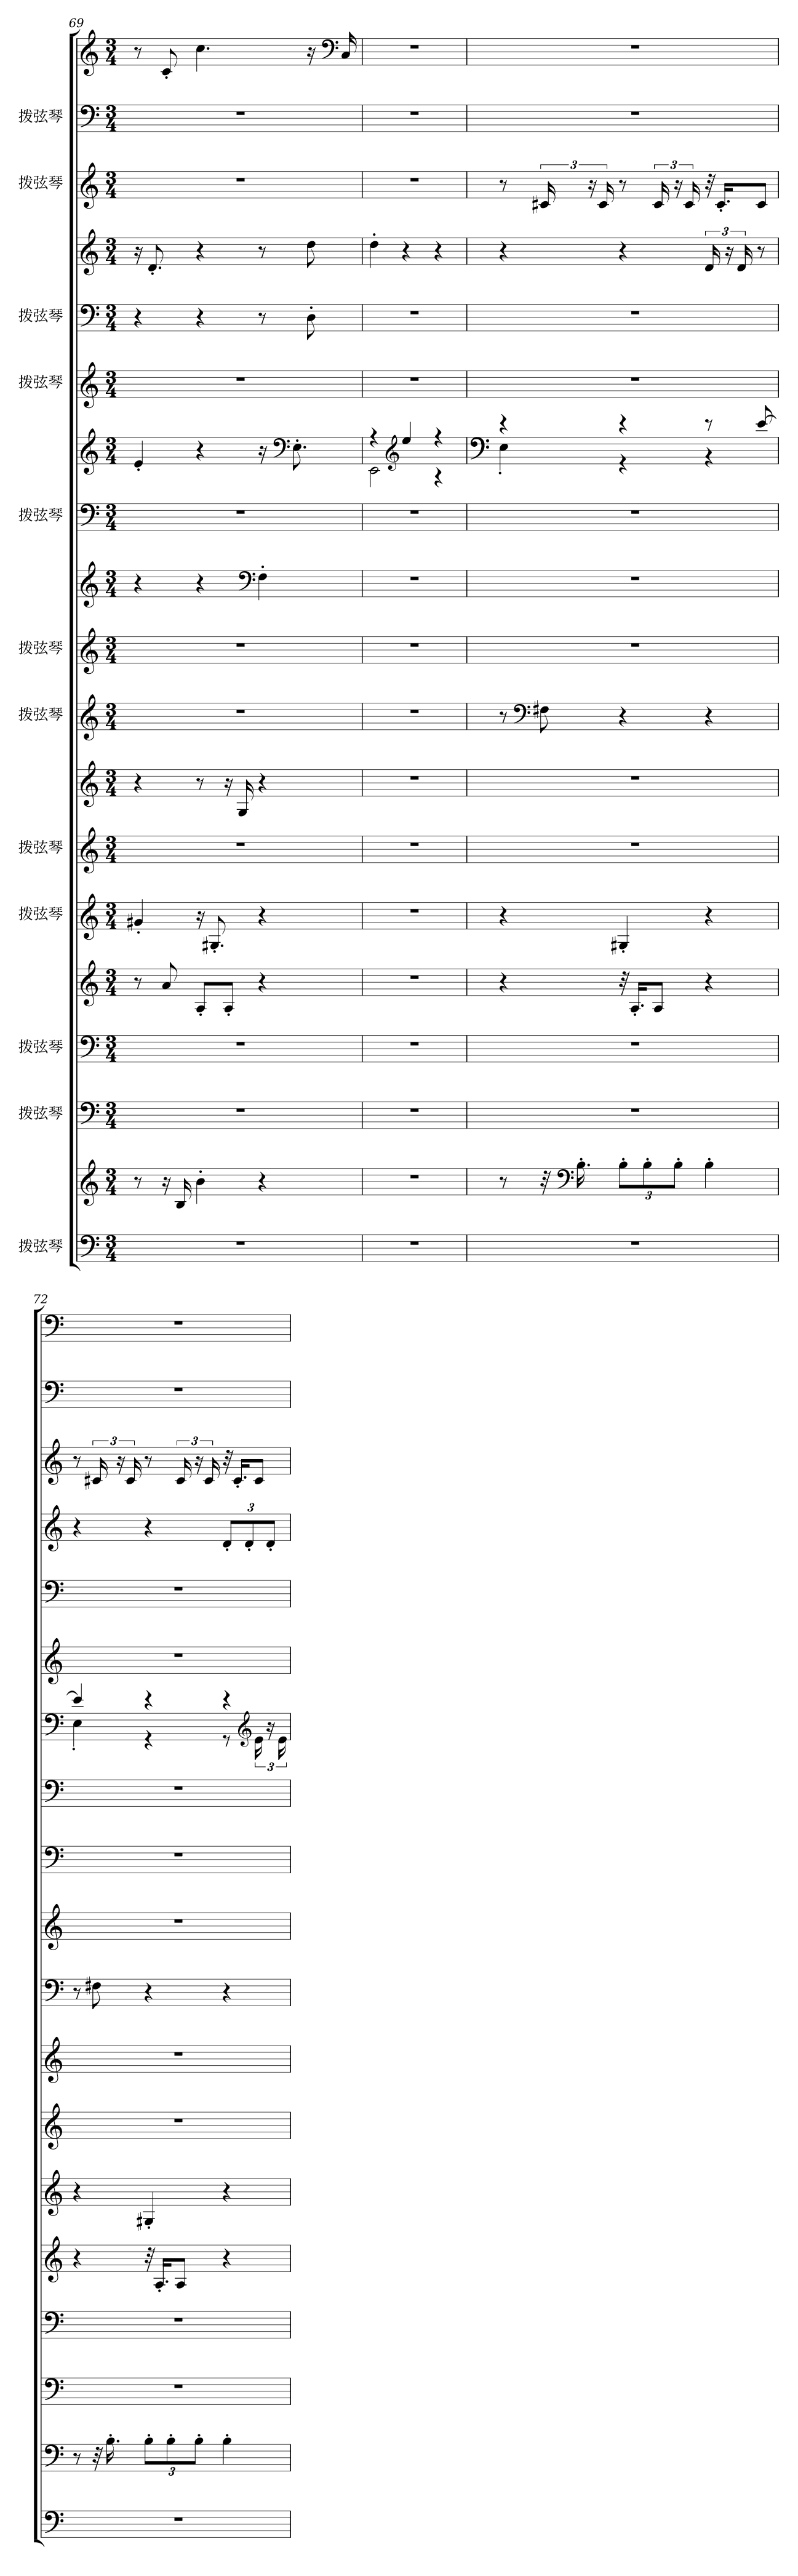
**kern	**kern	**kern	**kern	**kern	**kern	**kern	**kern	**kern	**kern	**kern	**kern	**kern	**kern	**kern	**kern	**kern	**kern	**kern
*part12	*part12	*part11	*part10	*part10	*part9	*part8	*part8	*part7	*part6	*part6	*part5	*part5	*part4	*part3	*part3	*part2	*part1	*part1
*staff19	*staff18	*staff17	*staff16	*staff15	*staff14	*staff13	*staff12	*staff11	*staff10	*staff9	*staff8	*staff7	*staff6	*staff5	*staff4	*staff3	*staff2	*staff1
*I"拨弦琴	*	*I"拨弦琴	*I"拨弦琴	*	*I"拨弦琴	*I"拨弦琴	*	*I"拨弦琴	*I"拨弦琴	*	*I"拨弦琴	*	*I"拨弦琴	*I"拨弦琴	*	*I"拨弦琴	*I"拨弦琴	*
*clefF4	*clefG2	*clefF4	*clefF4	*clefG2	*clefG2	*clefG2	*clefG2	*clefG2	*clefG2	*clefG2	*clefF4	*clefG2	*clefG2	*clefF4	*clefG2	*clefG2	*clefF4	*clefG2
*k[]	*k[]	*k[]	*k[]	*k[]	*k[]	*k[]	*k[]	*k[]	*k[]	*k[]	*k[]	*k[]	*k[]	*k[]	*k[]	*k[]	*k[]	*k[]
*M3/4	*M3/4	*M3/4	*M3/4	*M3/4	*M3/4	*M3/4	*M3/4	*M3/4	*M3/4	*M3/4	*M3/4	*M3/4	*M3/4	*M3/4	*M3/4	*M3/4	*M3/4	*M3/4
=69	=69	=69	=69	=69	=69	=69	=69	=69	=69	=69	=69	=69	=69	=69	=69	=69	=69	=69
2.r	8r	2.r	2.r	8r	4g#X'/	2.r	4r	2.r	2.r	4r	2.r	4e'/	2.r	4r	16r	2.r	2.r	8r
.	.	.	.	.	.	.	.	.	.	.	.	.	.	.	8.d'/	.	.	.
.	16r	.	.	8a/	.	.	.	.	.	.	.	.	.	.	.	.	.	8c'/
.	16B/	.	.	.	.	.	.	.	.	.	.	.	.	.	.	.	.	.
.	4b'\	.	.	8A'/L	16r	.	8r	.	.	4r	.	4r	.	4r	4r	.	.	4.cc\
.	.	.	.	.	8.G#X'/	.	.	.	.	.	.	.	.	.	.	.	.	.
.	.	.	.	8A'/J	.	.	16r	.	.	.	.	.	.	.	.	.	.	.
.	.	.	.	.	.	.	16G/	.	.	.	.	.	.	.	.	.	.	.
*	*	*	*	*	*	*	*	*	*	*clefF4	*	*	*	*	*	*	*	*
.	4r	.	.	4r	4r	.	4r	.	.	4F'\	.	16r	.	8r	8r	.	.	.
*	*	*	*	*	*	*	*	*	*	*	*	*clefF4	*	*	*	*	*	*
.	.	.	.	.	.	.	.	.	.	.	.	8.E'\	.	.	.	.	.	.
.	.	.	.	.	.	.	.	.	.	.	.	.	.	8D'\	8dd\	.	.	16r
*	*	*	*	*	*	*	*	*	*	*	*	*	*	*	*	*	*	*clefF4
.	.	.	.	.	.	.	.	.	.	.	.	.	.	.	.	.	.	16C/
=70	=70	=70	=70	=70	=70	=70	=70	=70	=70	=70	=70	=70	=70	=70	=70	=70	=70	=70
*	*	*	*	*	*	*	*	*	*	*	*	*^	*	*	*	*	*	*
2.r	2.r	2.r	2.r	2.r	2.r	2.r	2.r	2.r	2.r	2.r	2.r	4r	2EE\	2.r	2.r	4dd'\	2.r	2.r	2.r
*	*	*	*	*	*	*	*	*	*	*	*	*clefG2	*	*	*	*	*	*	*
.	.	.	.	.	.	.	.	.	.	.	.	4ee/	.	.	.	4r	.	.	.
.	.	.	.	.	.	.	.	.	.	.	.	4r	4r	.	.	4r	.	.	.
!!LO:PB:g=z
=71	=71	=71	=71	=71	=71	=71	=71	=71	=71	=71	=71	=71	=71	=71	=71	=71	=71	=71	=71
*	*	*	*	*	*	*	*	*	*	*	*	*clefF4	*	*	*	*	*	*	*
2.r	8r	2.r	2.r	4r	4r	2.r	2.r	8r	2.r	2.r	2.r	4r	4E'\	2.r	2.r	4r	8r	2.r	2.r
*	*	*	*	*	*	*	*	*clefF4	*	*	*	*	*	*	*	*	*	*	*
.	32r	.	.	.	.	.	.	8F#X\	.	.	.	.	.	.	.	.	24c#X/	.	.
*	*clefF4	*	*	*	*	*	*	*	*	*	*	*	*	*	*	*	*	*	*
.	16.B'\	.	.	.	.	.	.	.	.	.	.	.	.	.	.	.	.	.	.
.	.	.	.	.	.	.	.	.	.	.	.	.	.	.	.	.	24r	.	.
.	.	.	.	.	.	.	.	.	.	.	.	.	.	.	.	.	24c#/	.	.
*	*Xbrackettup	*	*	*	*	*	*	*	*	*	*	*	*	*	*	*	*	*	*
.	12B'\L	.	.	32r	4G#X'/	.	.	4r	.	.	.	4r	4r	.	.	4r	8r	.	.
.	.	.	.	16.A'/KL	.	.	.	.	.	.	.	.	.	.	.	.	.	.	.
.	12B'\	.	.	.	.	.	.	.	.	.	.	.	.	.	.	.	.	.	.
.	.	.	.	8A/J	.	.	.	.	.	.	.	.	.	.	.	.	24c#/	.	.
.	12B'\J	.	.	.	.	.	.	.	.	.	.	.	.	.	.	.	24r	.	.
.	.	.	.	.	.	.	.	.	.	.	.	.	.	.	.	.	24c#/	.	.
.	4B'\	.	.	4r	4r	.	.	4r	.	.	.	8r	4r	.	.	24d/	32r	.	.
.	.	.	.	.	.	.	.	.	.	.	.	.	.	.	.	.	16.c#'/KL	.	.
.	.	.	.	.	.	.	.	.	.	.	.	.	.	.	.	24r	.	.	.
.	.	.	.	.	.	.	.	.	.	.	.	.	.	.	.	24d/	.	.	.
.	.	.	.	.	.	.	.	.	.	.	.	[8e/	.	.	.	8r	8c#/J	.	.
=72	=72	=72	=72	=72	=72	=72	=72	=72	=72	=72	=72	=72	=72	=72	=72	=72	=72	=72	=72
2.r	8r	2.r	2.r	4r	4r	2.r	2.r	8r	2.r	2.r	2.r	4e/]	4E'\	2.r	2.r	4r	8r	2.r	2.r
.	32r	.	.	.	.	.	.	8F#X\	.	.	.	.	.	.	.	.	24c#X/	.	.
.	16.B'\	.	.	.	.	.	.	.	.	.	.	.	.	.	.	.	.	.	.
.	.	.	.	.	.	.	.	.	.	.	.	.	.	.	.	.	24r	.	.
.	.	.	.	.	.	.	.	.	.	.	.	.	.	.	.	.	24c#/	.	.
.	12B'\L	.	.	32r	4G#X'/	.	.	4r	.	.	.	4r	4r	.	.	4r	8r	.	.
.	.	.	.	16.A'/KL	.	.	.	.	.	.	.	.	.	.	.	.	.	.	.
.	12B'\	.	.	.	.	.	.	.	.	.	.	.	.	.	.	.	.	.	.
.	.	.	.	8A/J	.	.	.	.	.	.	.	.	.	.	.	.	24c#/	.	.
.	12B'\J	.	.	.	.	.	.	.	.	.	.	.	.	.	.	.	24r	.	.
.	.	.	.	.	.	.	.	.	.	.	.	.	.	.	.	.	24c#/	.	.
*	*	*	*	*	*	*	*	*	*	*	*	*	*	*	*	*Xbrackettup	*	*	*
.	4B'\	.	.	4r	4r	.	.	4r	.	.	.	4r	8r	.	.	12d'/L	32r	.	.
.	.	.	.	.	.	.	.	.	.	.	.	.	.	.	.	.	16.c#'/KL	.	.
.	.	.	.	.	.	.	.	.	.	.	.	.	.	.	.	12d'/	.	.	.
*	*	*	*	*	*	*	*	*	*	*	*	*clefG2	*	*	*	*	*	*	*
.	.	.	.	.	.	.	.	.	.	.	.	.	24e\	.	.	.	8c#/J	.	.
.	.	.	.	.	.	.	.	.	.	.	.	.	24r	.	.	12d'/J	.	.	.
.	.	.	.	.	.	.	.	.	.	.	.	.	24e\	.	.	.	.	.	.
*	*	*	*	*	*	*	*	*	*	*	*	*v	*v	*	*	*	*	*	*
=	=	=	=	=	=	=	=	=	=	=	=	=	=	=	=	=	=	=
*-	*-	*-	*-	*-	*-	*-	*-	*-	*-	*-	*-	*-	*-	*-	*-	*-	*-	*-
